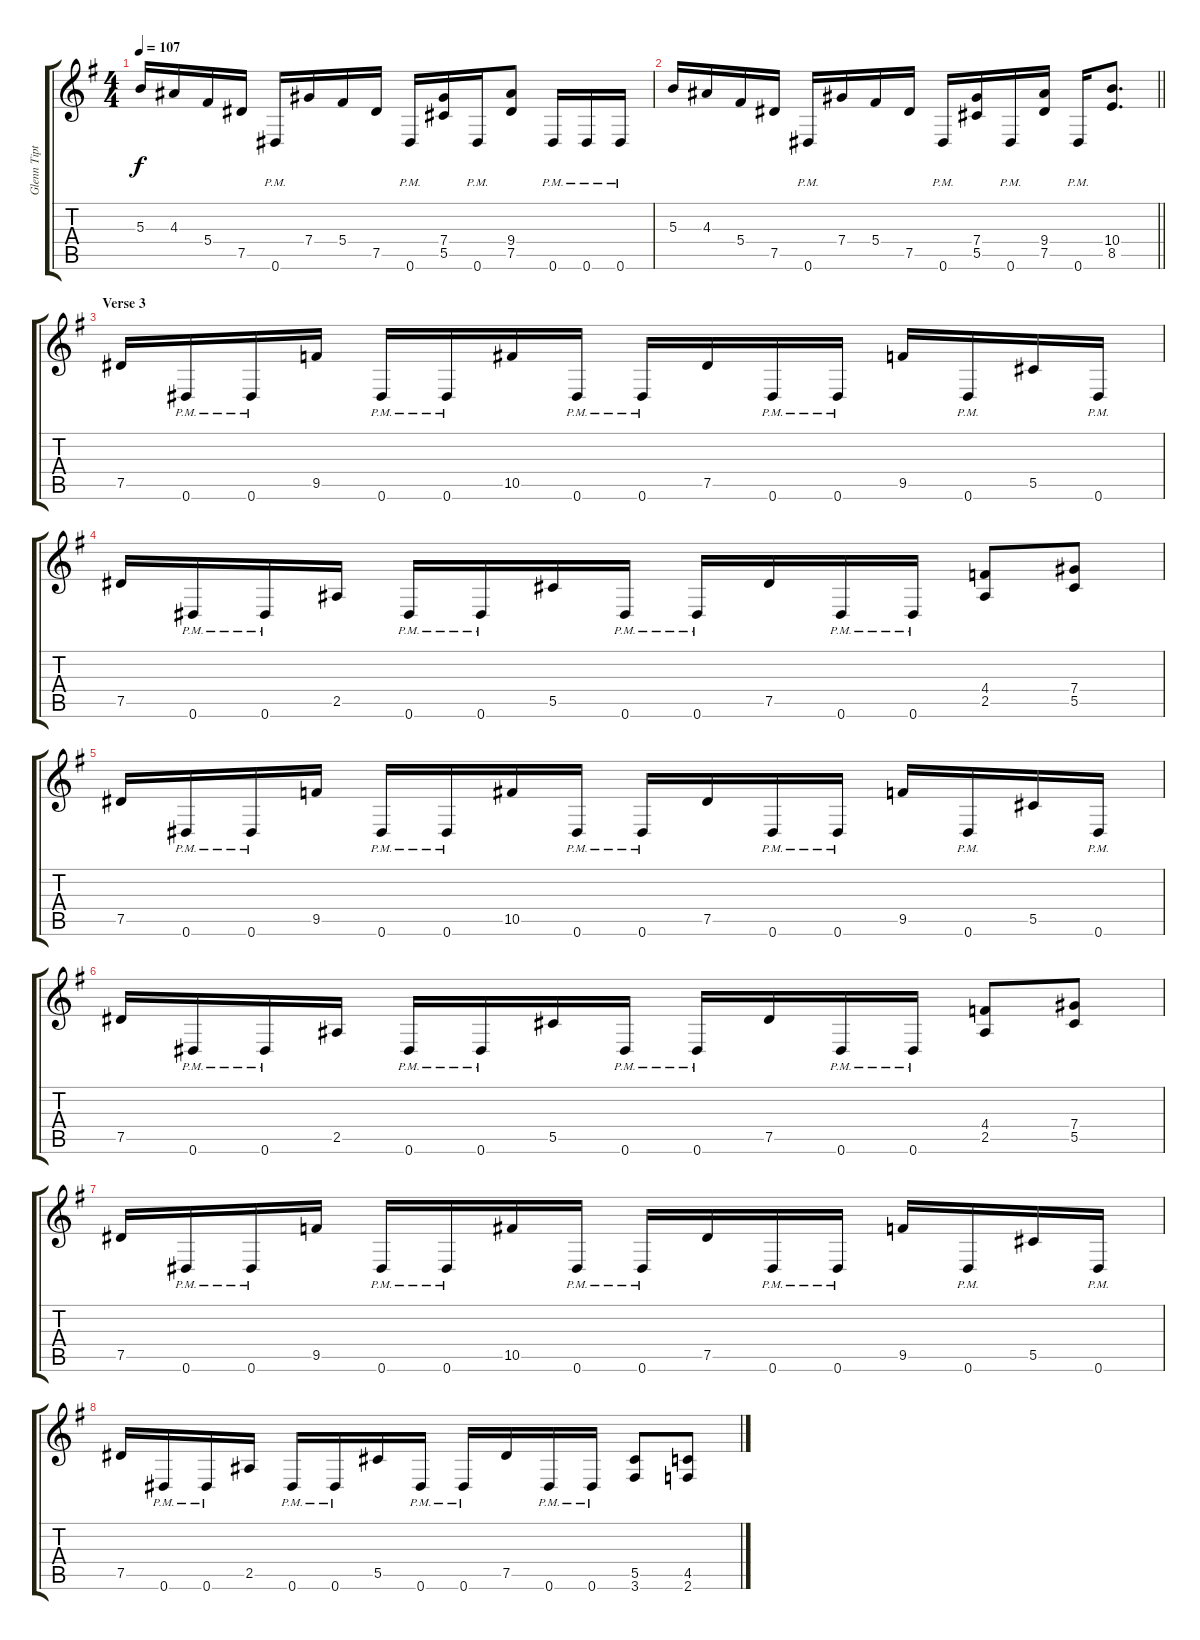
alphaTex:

\track ("Glenn Tipton" "Glenn Tipt") {instrument distortionguitar}
\staff {score tabs}
\tuning (Eb4 Bb3 Gb3 Db3 Ab2 Eb2) {hide}
\ts (4 4)
\tempo 107
\clef g2
\ks eminor
5.3.16{dy f} 4.3.16 5.4.16 7.5.16 0.6{pm}.16 7.4.16 5.4.16 7.5.16 0.6{pm}.16 (7.4 5.5).16 0.6{pm}.16 (9.4 7.5).8 0.6{pm}.16 0.6{pm}.16 0.6{pm}.16 |
\barLineRight lightlight
5.3.16 4.3.16 5.4.16 7.5.16 0.6{pm}.16 7.4.16 5.4.16 7.5.16 0.6{pm}.16 (7.4 5.5).16 0.6{pm}.16 (9.4 7.5).16 0.6{pm}.16 (10.4 8.5).8{d} |
\section ("" "Verse 3")
7.5.16 0.6{pm}.16 0.6{pm}.16 9.5.16 0.6{pm}.16 0.6{pm}.16 10.5.16 0.6{pm}.16 0.6{pm}.16 7.5.16 0.6{pm}.16 0.6{pm}.16 9.5.16 0.6{pm}.16 5.5.16 0.6{pm}.16 |
7.5.16 0.6{pm}.16 0.6{pm}.16 2.5.16 0.6{pm}.16 0.6{pm}.16 5.5.16 0.6{pm}.16 0.6{pm}.16 7.5.16 0.6{pm}.16 0.6{pm}.16 (4.4 2.5).8 (7.4 5.5).8 |
7.5.16 0.6{pm}.16 0.6{pm}.16 9.5.16 0.6{pm}.16 0.6{pm}.16 10.5.16 0.6{pm}.16 0.6{pm}.16 7.5.16 0.6{pm}.16 0.6{pm}.16 9.5.16 0.6{pm}.16 5.5.16 0.6{pm}.16 |
7.5.16 0.6{pm}.16 0.6{pm}.16 2.5.16 0.6{pm}.16 0.6{pm}.16 5.5.16 0.6{pm}.16 0.6{pm}.16 7.5.16 0.6{pm}.16 0.6{pm}.16 (4.4 2.5).8 (7.4 5.5).8 |
7.5.16 0.6{pm}.16 0.6{pm}.16 9.5.16 0.6{pm}.16 0.6{pm}.16 10.5.16 0.6{pm}.16 0.6{pm}.16 7.5.16 0.6{pm}.16 0.6{pm}.16 9.5.16 0.6{pm}.16 5.5.16 0.6{pm}.16 |
7.5.16 0.6{pm}.16 0.6{pm}.16 2.5.16 0.6{pm}.16 0.6{pm}.16 5.5.16 0.6{pm}.16 0.6{pm}.16 7.5.16 0.6{pm}.16 0.6{pm}.16 (5.5 3.6).8 (4.5 2.6).8
